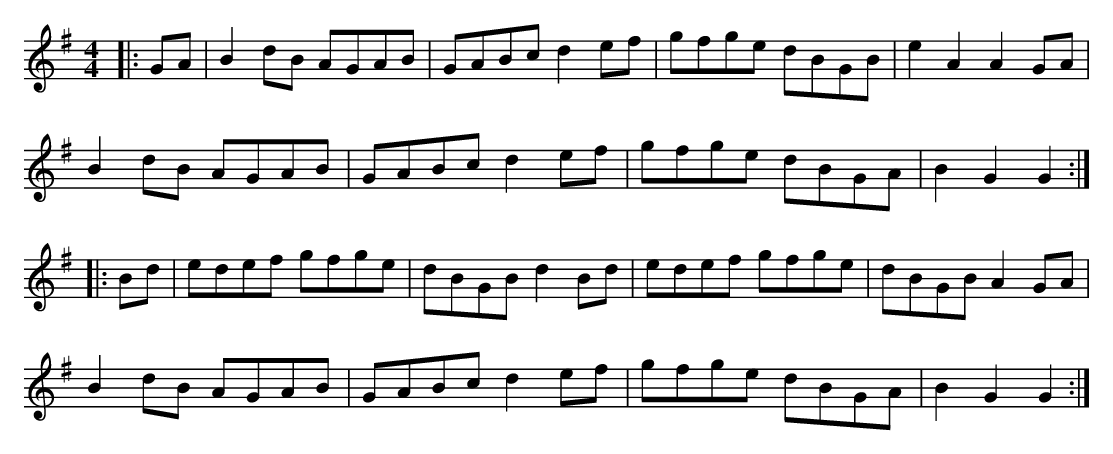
X:1
M:4/4
K:G
|:GA|B2 dB AGAB|GABc d2 ef|gfge dBGB|e2 A2 A2 GA|
B2 dB AGAB|GABc d2 ef|gfge dBGA|B2 G2 G2:|
|:Bd|edef gfge|dBGB d2 Bd|edef gfge|dBGB A2 GA|
B2 dB AGAB|GABc d2 ef|gfge dBGA|B2 G2 G2:|
